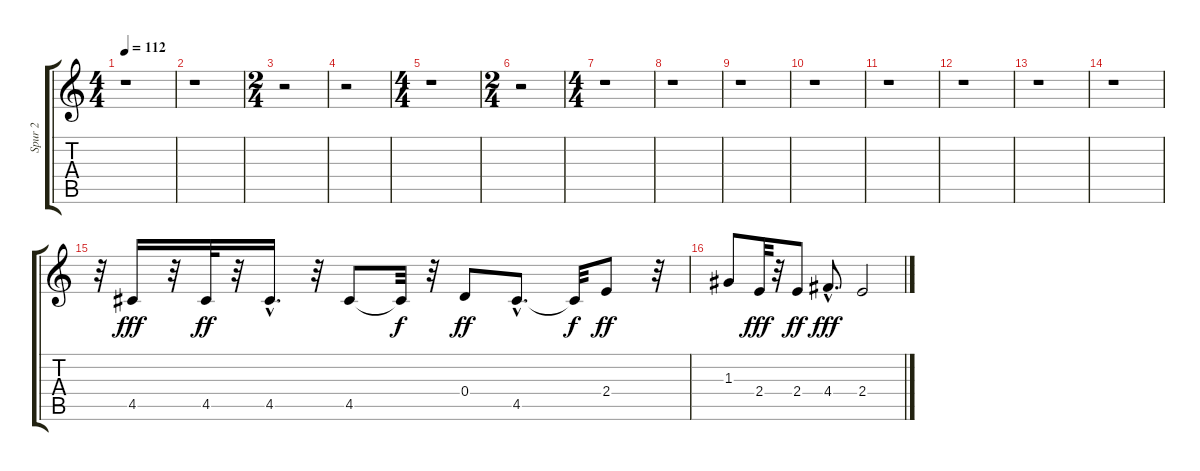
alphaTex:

\track ("Spur 2" "Spur 2") {instrument electricguitarclean}
\staff {score tabs}
\tuning (E4 B3 G3 D3 A2 E2) {hide}
\ts (4 4)
\tempo 112
\clef g2
\ks c
r.1{dy fff} |
r.1 |
\ts (2 4)
r.2 |
r.2 |
\ts (4 4)
r.1 |
\ts (2 4)
r.2 |
\ts (4 4)
r.1 |
r.1 |
r.1 |
r.1 |
r.1 |
r.1 |
r.1 |
r.1 |
r.32 4.5.16 r.32 4.5.32{dy ff} r.32 4.5{hac}.16{d} r.32 4.5.8 4.5{t}.32{dy f} r.32 0.4.8{dy ff} 4.5{hac}.8{d} 4.5{t}.32{dy f} 2.4.8{dy ff} r.32 |
1.3.8 2.4.32{dy fff} r.32 2.4.8{dy ff} 4.4{hac}.8{d dy fff} 2.4.2
